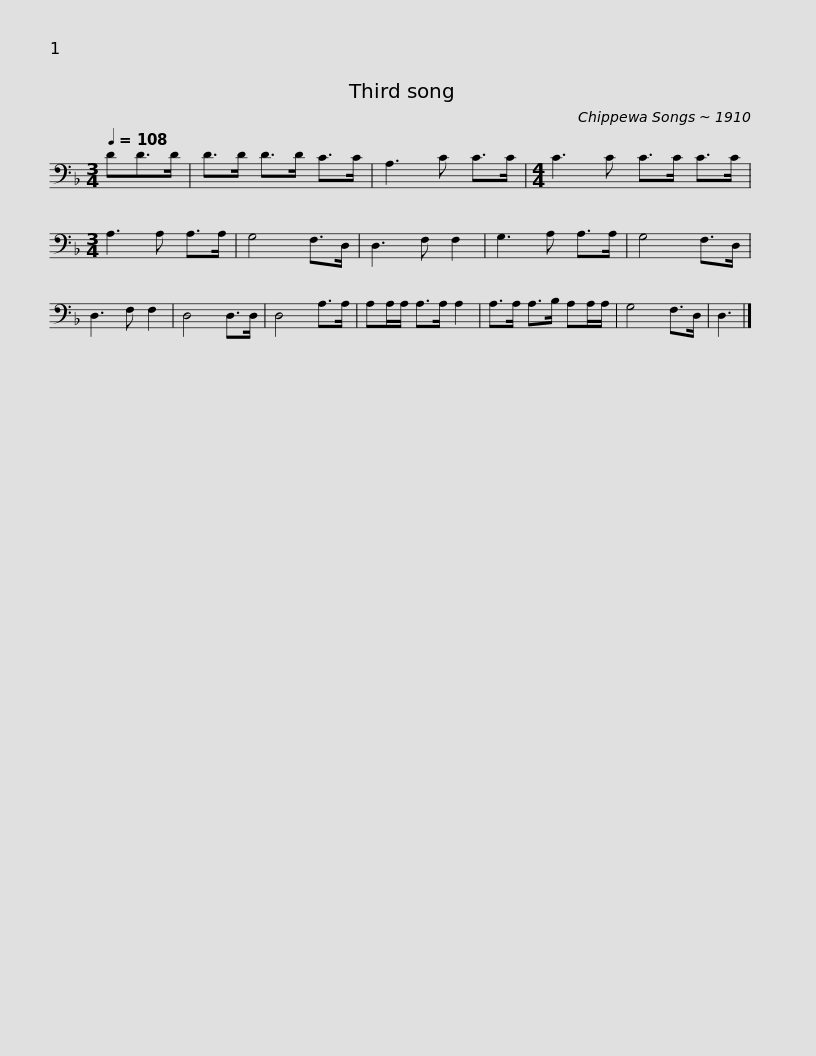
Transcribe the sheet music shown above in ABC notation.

X:1
L:1/8
Q:1/4=108
M:3/4
I:linebreak $
K:F
V:1 bass
V:1
 DD>D | D>D D>D C>C | A,3 C C>C |[M:4/4] C3 C C>C C>C |[M:3/4] A,3 A, A,>A, | %5
 G,4 F,>D, | D,3 F, F,2 | G,3 A, A,>A, |$ G,4 F,>D, | D,3 F, F,2 | %10
 D,4 D,>D, | D,4 A,>A, | A,A,/A,/ A,>A, A,2 | A,>A, A,>B, A,A,/A,/ | G,4 F,>D, | %15
 D,3 |] %16
